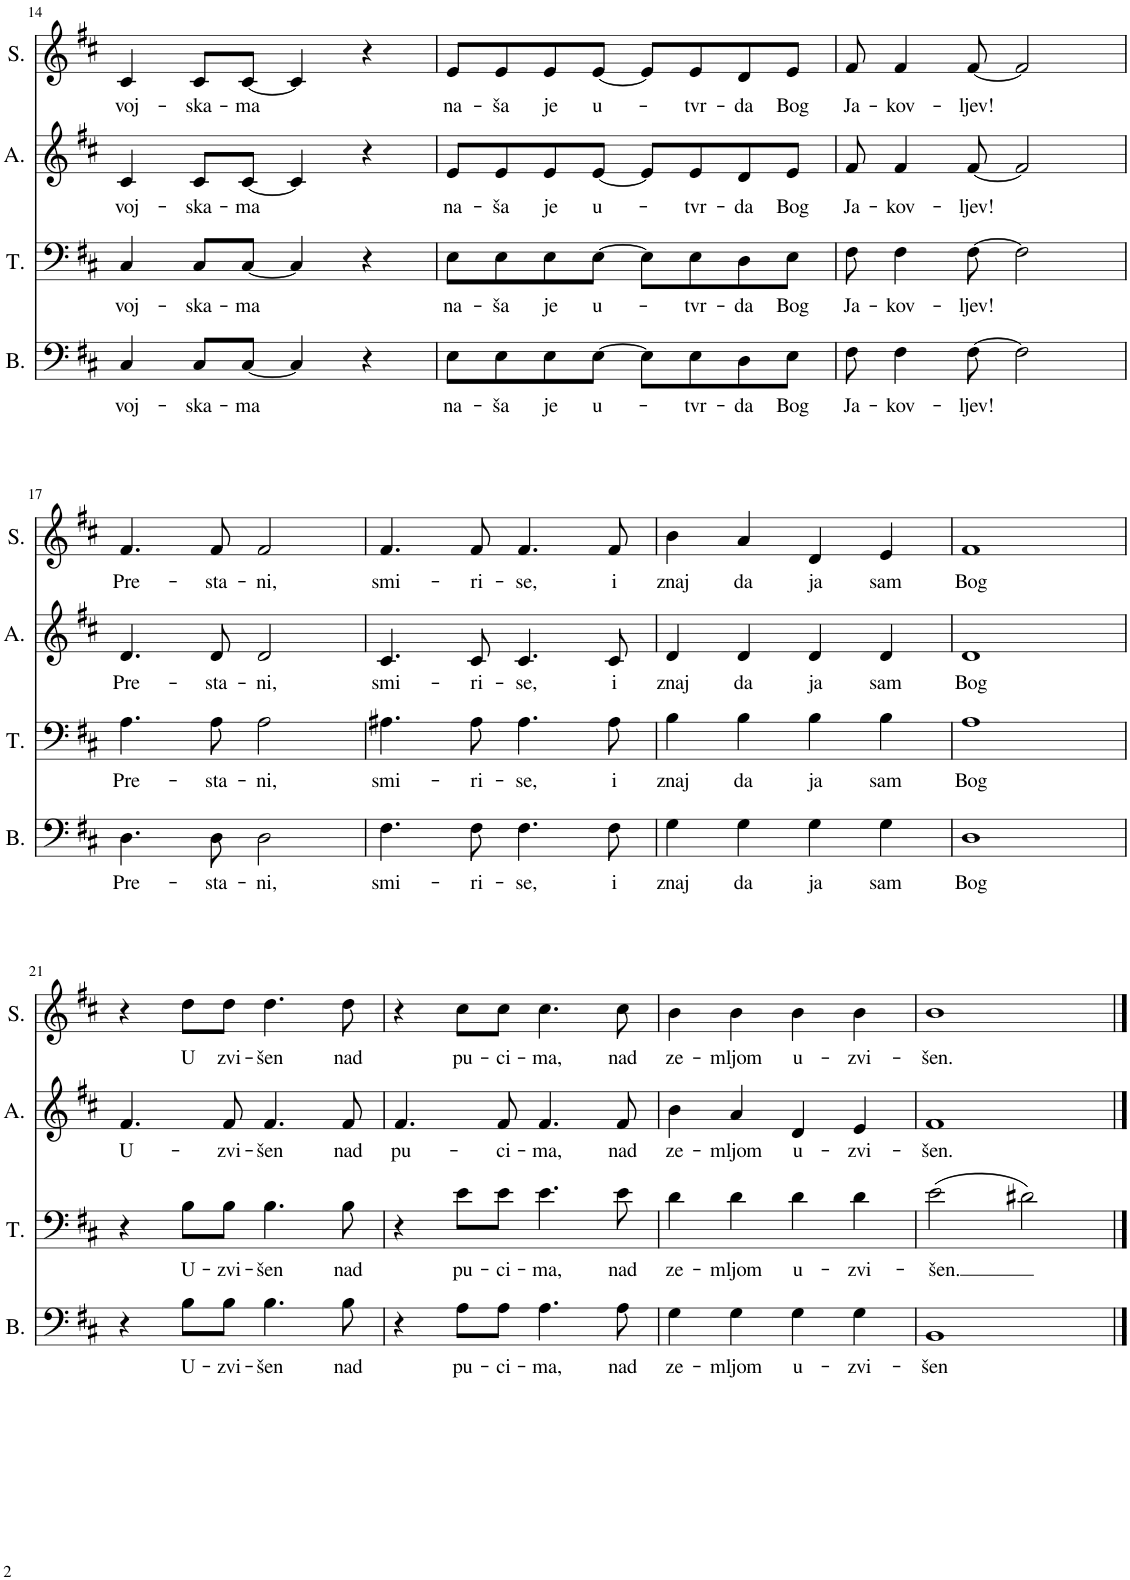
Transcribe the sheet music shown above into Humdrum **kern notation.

**kern	**text	**kern	**text	**kern	**text	**kern	**text
*part4	*part4	*part3	*part3	*part2	*part2	*part1	*part1
*staff4	*staff4	*staff3	*staff3	*staff2	*staff2	*staff1	*staff1
*I"Bass	*	*I"Tenor	*	*I"Alto	*	*I"Soprano	*
*I'B.	*	*I'T.	*	*I'A.	*	*I'S.	*
!!LO:PB:g=z
*clefF4	*	*clefF4	*	*clefG2	*	*clefG2	*
*k[f#c#]	*	*k[f#c#]	*	*k[f#c#]	*	*k[f#c#]	*
*M4/4	*	*M4/4	*	*M4/4	*	*M4/4	*
=14	=14	=14	=14	=14	=14	=14	=14
!	!LO:LY:b	!	!LO:LY:b	!	!LO:LY:b	!	!LO:LY:b
4C#/	voj-	4C#/	voj-	4c#/	voj-	4c#/	voj-
!	!LO:LY:b	!	!LO:LY:b	!	!LO:LY:b	!	!LO:LY:b
8C#/L	-ska-	8C#/L	-ska-	8c#/L	-ska-	8c#/L	-ska-
!	!LO:LY:b	!	!LO:LY:b	!	!LO:LY:b	!	!LO:LY:b
[8C#/J	-ma	[8C#/J	-ma	[8c#/J	-ma	[8c#/J	-ma
4C#/]	.	4C#/]	.	4c#/]	.	4c#/]	.
4r	.	4r	.	4r	.	4r	.
=15	=15	=15	=15	=15	=15	=15	=15
!	!LO:LY:b	!	!LO:LY:b	!	!LO:LY:b	!	!LO:LY:b
8E\L	na-	8E\L	na-	8e/L	na-	8e/L	na-
!	!LO:LY:b	!	!LO:LY:b	!	!LO:LY:b	!	!LO:LY:b
8E\	-ša	8E\	-ša	8e/	-ša	8e/	-ša
!	!LO:LY:b	!	!LO:LY:b	!	!LO:LY:b	!	!LO:LY:b
8E\	je	8E\	je	8e/	je	8e/	je
!	!LO:LY:b	!	!LO:LY:b	!	!LO:LY:b	!	!LO:LY:b
[8E\J	u-	[8E\J	u-	[8e/J	u-	[8e/J	u-
8E\L]	.	8E\L]	.	8e/L]	.	8e/L]	.
!	!LO:LY:b	!	!LO:LY:b	!	!LO:LY:b	!	!LO:LY:b
8E\	-tvr-	8E\	-tvr-	8e/	-tvr-	8e/	-tvr-
!	!LO:LY:b	!	!LO:LY:b	!	!LO:LY:b	!	!LO:LY:b
8D\	-da	8D\	-da	8d/	-da	8d/	-da
!	!LO:LY:b	!	!LO:LY:b	!	!LO:LY:b	!	!LO:LY:b
8E\J	Bog	8E\J	Bog	8e/J	Bog	8e/J	Bog
=16	=16	=16	=16	=16	=16	=16	=16
!	!LO:LY:b	!	!LO:LY:b	!	!LO:LY:b	!	!LO:LY:b
8F#\	Ja-	8F#\	Ja-	8f#/	Ja-	8f#/	Ja-
!	!LO:LY:b	!	!LO:LY:b	!	!LO:LY:b	!	!LO:LY:b
4F#\	-kov-	4F#\	-kov-	4f#/	-kov-	4f#/	-kov-
!	!LO:LY:b	!	!LO:LY:b	!	!LO:LY:b	!	!LO:LY:b
[8F#\	-ljev!	[8F#\	-ljev!	[8f#/	-ljev!	[8f#/	-ljev!
2F#\]	.	2F#\]	.	2f#/]	.	2f#/]	.
!!LO:LB:g=z
=17	=17	=17	=17	=17	=17	=17	=17
!	!LO:LY:b	!	!LO:LY:b	!	!LO:LY:b	!	!LO:LY:b
4.D\	Pre-	4.A\	Pre-	4.d/	Pre-	4.f#/	Pre-
!	!LO:LY:b	!	!LO:LY:b	!	!LO:LY:b	!	!LO:LY:b
8D\	-sta-	8A\	-sta-	8d/	-sta-	8f#/	-sta-
!	!LO:LY:b	!	!LO:LY:b	!	!LO:LY:b	!	!LO:LY:b
2D\	-ni,	2A\	-ni,	2d/	-ni,	2f#/	-ni,
=18	=18	=18	=18	=18	=18	=18	=18
!	!LO:LY:b	!	!LO:LY:b	!	!LO:LY:b	!	!LO:LY:b
4.F#\	smi-	4.A#X\	smi-	4.c#/	smi-	4.f#/	smi-
!	!LO:LY:b	!	!LO:LY:b	!	!LO:LY:b	!	!LO:LY:b
8F#\	-ri-	8A#\	-ri-	8c#/	-ri-	8f#/	-ri-
!	!LO:LY:b	!	!LO:LY:b	!	!LO:LY:b	!	!LO:LY:b
4.F#\	-se,	4.A#\	-se,	4.c#/	-se,	4.f#/	-se,
!	!LO:LY:b	!	!LO:LY:b	!	!LO:LY:b	!	!LO:LY:b
8F#\	i	8A#\	i	8c#/	i	8f#/	i
=19	=19	=19	=19	=19	=19	=19	=19
!	!LO:LY:b	!	!LO:LY:b	!	!LO:LY:b	!	!LO:LY:b
4G\	znaj	4B\	znaj	4d/	znaj	4b\	znaj
!	!LO:LY:b	!	!LO:LY:b	!	!LO:LY:b	!	!LO:LY:b
4G\	da	4B\	da	4d/	da	4a/	da
!	!LO:LY:b	!	!LO:LY:b	!	!LO:LY:b	!	!LO:LY:b
4G\	ja	4B\	ja	4d/	ja	4d/	ja
!	!LO:LY:b	!	!LO:LY:b	!	!LO:LY:b	!	!LO:LY:b
4G\	sam	4B\	sam	4d/	sam	4e/	sam
=20	=20	=20	=20	=20	=20	=20	=20
!	!LO:LY:b	!	!LO:LY:b	!	!LO:LY:b	!	!LO:LY:b
1D	Bog	1A	Bog	1d	Bog	1f#	Bog
!!LO:LB:g=z
=21	=21	=21	=21	=21	=21	=21	=21
!	!	!	!	!	!LO:LY:b	!	!
4r	.	4r	.	4.f#/	U-	4r	.
!	!LO:LY:b	!	!LO:LY:b	!	!	!	!LO:LY:b
8B\L	U-	8B\L	U-	.	.	8dd\L	-U
!	!LO:LY:b	!	!LO:LY:b	!	!LO:LY:b	!	!LO:LY:b
8B\J	-zvi-	8B\J	-zvi-	8f#/	-zvi-	8dd\J	zvi-
!	!LO:LY:b	!	!LO:LY:b	!	!LO:LY:b	!	!LO:LY:b
4.B\	-šen	4.B\	-šen	4.f#/	-šen	4.dd\	-šen
!	!LO:LY:b	!	!LO:LY:b	!	!LO:LY:b	!	!LO:LY:b
8B\	nad	8B\	nad	8f#/	nad	8dd\	nad
=22	=22	=22	=22	=22	=22	=22	=22
!	!	!	!	!	!LO:LY:b	!	!
4r	.	4r	.	4.f#/	pu-	4r	.
!	!LO:LY:b	!	!LO:LY:b	!	!	!	!LO:LY:b
8A\L	pu-	8e\L	pu-	.	.	8cc#\L	pu-
!	!LO:LY:b	!	!LO:LY:b	!	!LO:LY:b	!	!LO:LY:b
8A\J	-ci-	8e\J	-ci-	8f#/	-ci-	8cc#\J	-ci-
!	!LO:LY:b	!	!LO:LY:b	!	!LO:LY:b	!	!LO:LY:b
4.A\	-ma,	4.e\	-ma,	4.f#/	-ma,	4.cc#\	-ma,
!	!LO:LY:b	!	!LO:LY:b	!	!LO:LY:b	!	!LO:LY:b
8A\	nad	8e\	nad	8f#/	nad	8cc#\	nad
=23	=23	=23	=23	=23	=23	=23	=23
!	!LO:LY:b	!	!LO:LY:b	!	!LO:LY:b	!	!LO:LY:b
4G\	ze-	4d\	ze-	4b\	ze-	4b\	ze-
!	!LO:LY:b	!	!LO:LY:b	!	!LO:LY:b	!	!LO:LY:b
4G\	-mljom	4d\	-mljom	4a/	-mljom	4b\	-mljom
!	!LO:LY:b	!	!LO:LY:b	!	!LO:LY:b	!	!LO:LY:b
4G\	u-	4d\	u-	4d/	u-	4b\	u-
!	!LO:LY:b	!	!LO:LY:b	!	!LO:LY:b	!	!LO:LY:b
4G\	-zvi-	4d\	-zvi-	4e/	-zvi-	4b\	-zvi-
=24	=24	=24	=24	=24	=24	=24	=24
!	!LO:LY:b	!	!LO:LY:b	!	!LO:LY:b	!	!LO:LY:b
1BB	-šen	(2e\	-šen.	1f#	-šen.	1b	-šen.
.	.	2d#X\)	.	.	.	.	.
==	==	==	==	==	==	==	==
*-	*-	*-	*-	*-	*-	*-	*-
